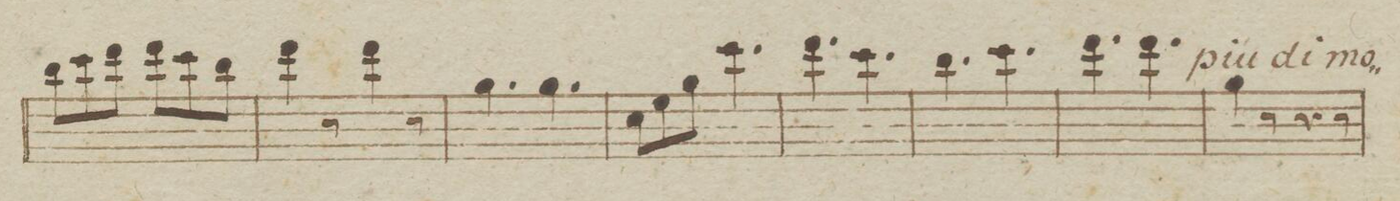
**kern	**dynam
*I"Fagotto Primo.	*
*clefF4	*
*k[b-e-]	*
*met(c)	*
*M6/8	*
8d\L	.
8e-\	.
8f\J	.
8f\L	.
8e-\	.
8d\J	.
=30	=30
4f\	.
8r	.
4f\	.
8r	.
=31	=31
4.B-\	.
4.B-\	.
=32	=32
8E-\L	.
8G\	.
8B-\J	.
4.e-\	.
=33	=33
4.f\	.
4.e-\	.
=34	=34
4.d\	.
4.e-\	.
=35	=35
4.f\	.
4.f\	.
=36	=36
4B-\	.
8r	.
4r	.
8r	.
=37	=37
*-	*-
